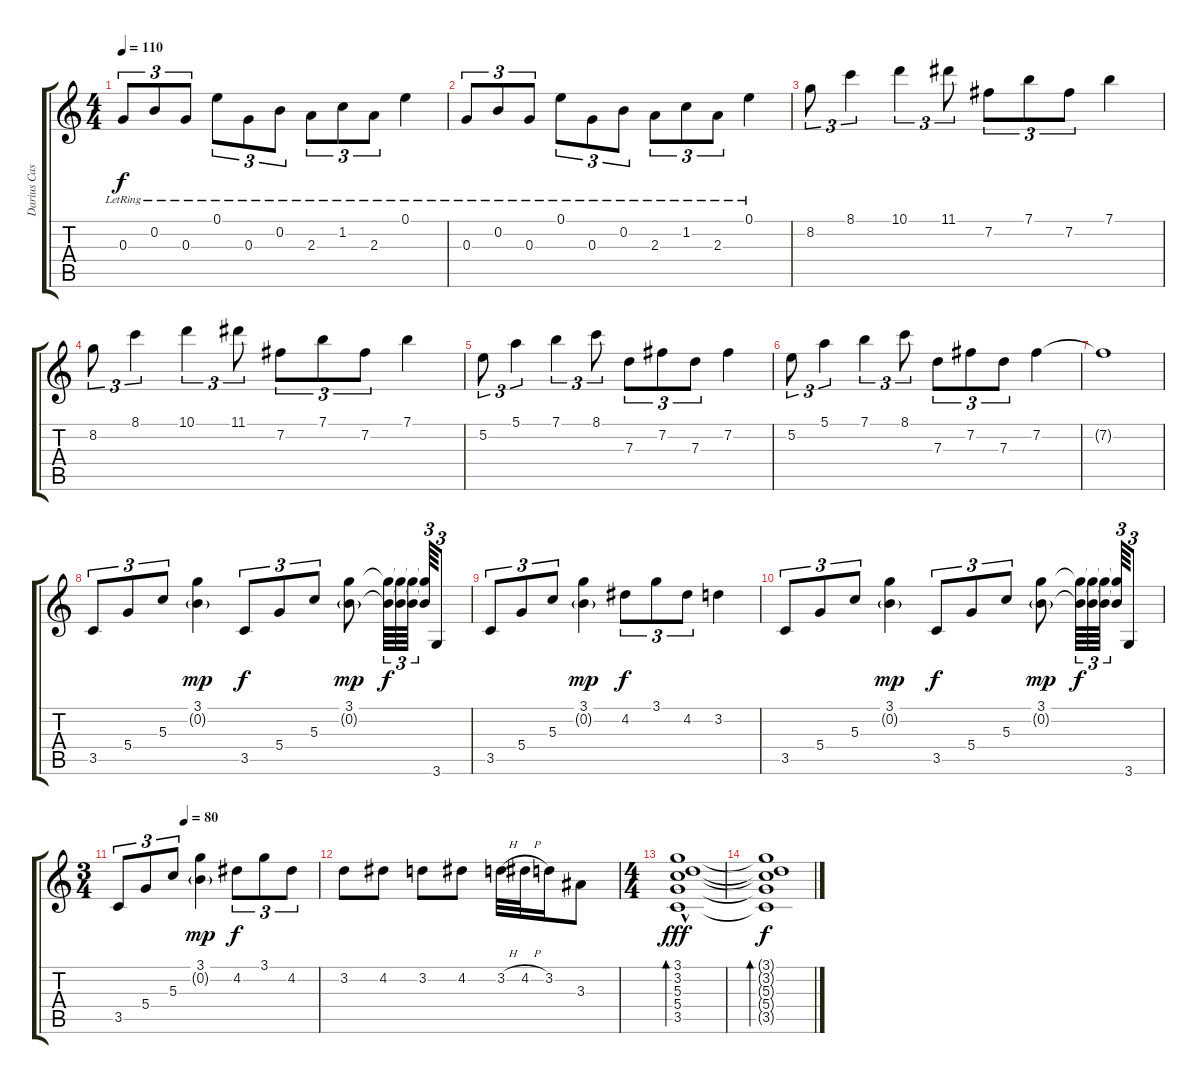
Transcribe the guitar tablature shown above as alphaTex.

\track ("Darius Castellolf IV" "Darius Cas") {instrument acousticguitarsteel}
\staff {score tabs}
\tuning (E4 B3 G3 D3 A2 E2) {hide}
\ts (4 4)
\tempo 110
\clef g2
\ks c
0.3{lr}.8{tu (3 2) dy f} 0.2{lr}.8{tu (3 2)} 0.3{lr}.8{tu (3 2)} 0.1{lr}.8{tu (3 2)} 0.3{lr}.8{tu (3 2)} 0.2{lr}.8{tu (3 2)} 2.3{lr}.8{tu (3 2)} 1.2{lr}.8{tu (3 2)} 2.3{lr}.8{tu (3 2)} 0.1{lr}.4 |
0.3{lr}.8{tu (3 2)} 0.2{lr}.8{tu (3 2)} 0.3{lr}.8{tu (3 2)} 0.1{lr}.8{tu (3 2)} 0.3{lr}.8{tu (3 2)} 0.2{lr}.8{tu (3 2)} 2.3{lr}.8{tu (3 2)} 1.2{lr}.8{tu (3 2)} 2.3{lr}.8{tu (3 2)} 0.1{lr}.4 |
8.2.8{tu (3 2)} 8.1.4{tu (3 2)} 10.1.4{tu (3 2)} 11.1.8{tu (3 2)} 7.2.8{tu (3 2)} 7.1.8{tu (3 2)} 7.2.8{tu (3 2)} 7.1.4 |
8.2.8{tu (3 2)} 8.1.4{tu (3 2)} 10.1.4{tu (3 2)} 11.1.8{tu (3 2)} 7.2.8{tu (3 2)} 7.1.8{tu (3 2)} 7.2.8{tu (3 2)} 7.1.4 |
5.2.8{tu (3 2)} 5.1.4{tu (3 2)} 7.1.4{tu (3 2)} 8.1.8{tu (3 2)} 7.3.8{tu (3 2)} 7.2.8{tu (3 2)} 7.3.8{tu (3 2)} 7.2.4 |
5.2.8{tu (3 2)} 5.1.4{tu (3 2)} 7.1.4{tu (3 2)} 8.1.8{tu (3 2)} 7.3.8{tu (3 2)} 7.2.8{tu (3 2)} 7.3.8{tu (3 2)} 7.2.4 |
7.2{t}.1 |
3.5.8{tu (3 2)} 5.4.8{tu (3 2)} 5.3.8{tu (3 2)} (3.1 0.2{g}).4{dy mp} 3.5.8{tu (3 2) dy f} 5.4.8{tu (3 2)} 5.3.8{tu (3 2)} (3.1 0.2{g}).8{dy mp} (3.1{t} 0.2{t}).64{tu (3 2) dy f} (3.1{t} 0.2{t}).64{tu (3 2)} (3.1{t} 0.2{t}).64{tu (3 2) beam splitsecondary} (3.1{t} 0.2{t}).64{tu (3 2)} 3.6.8{tu (3 2)} |
3.5.8{tu (3 2)} 5.4.8{tu (3 2)} 5.3.8{tu (3 2)} (3.1 0.2{g}).4{dy mp} 4.2.8{tu (3 2) dy f} 3.1.8{tu (3 2)} 4.2.8{tu (3 2)} 3.2.4 |
3.5.8{tu (3 2)} 5.4.8{tu (3 2)} 5.3.8{tu (3 2)} (3.1 0.2{g}).4{dy mp} 3.5.8{tu (3 2) dy f} 5.4.8{tu (3 2)} 5.3.8{tu (3 2)} (3.1 0.2{g}).8{dy mp} (3.1{t} 0.2{t}).64{tu (3 2) dy f} (3.1{t} 0.2{t}).64{tu (3 2)} (3.1{t} 0.2{t}).64{tu (3 2) beam splitsecondary} (3.1{t} 0.2{t}).64{tu (3 2)} 3.6.8{tu (3 2)} |
\ts (3 4)
\tempo (80 0.3333333333333333)
3.5.8{tu (3 2)} 5.4.8{tu (3 2)} 5.3.8{tu (3 2)} (3.1 0.2{g}).4{dy mp} 4.2.8{tu (3 2) dy f} 3.1.8{tu (3 2)} 4.2.8{tu (3 2)} |
3.2.8 4.2.8 3.2.8 4.2.8 3.2{h}.32 4.2{h}.32 3.2.16 3.3.8 |
\ts (4 4)
(3.1{hac} 3.2 5.3 5.4 3.5).1{bd 120 dy fff} |
(3.1{t} 3.2{t} 5.3{t} 5.4{t} 3.5{t}).1{bd 480 dy f}
